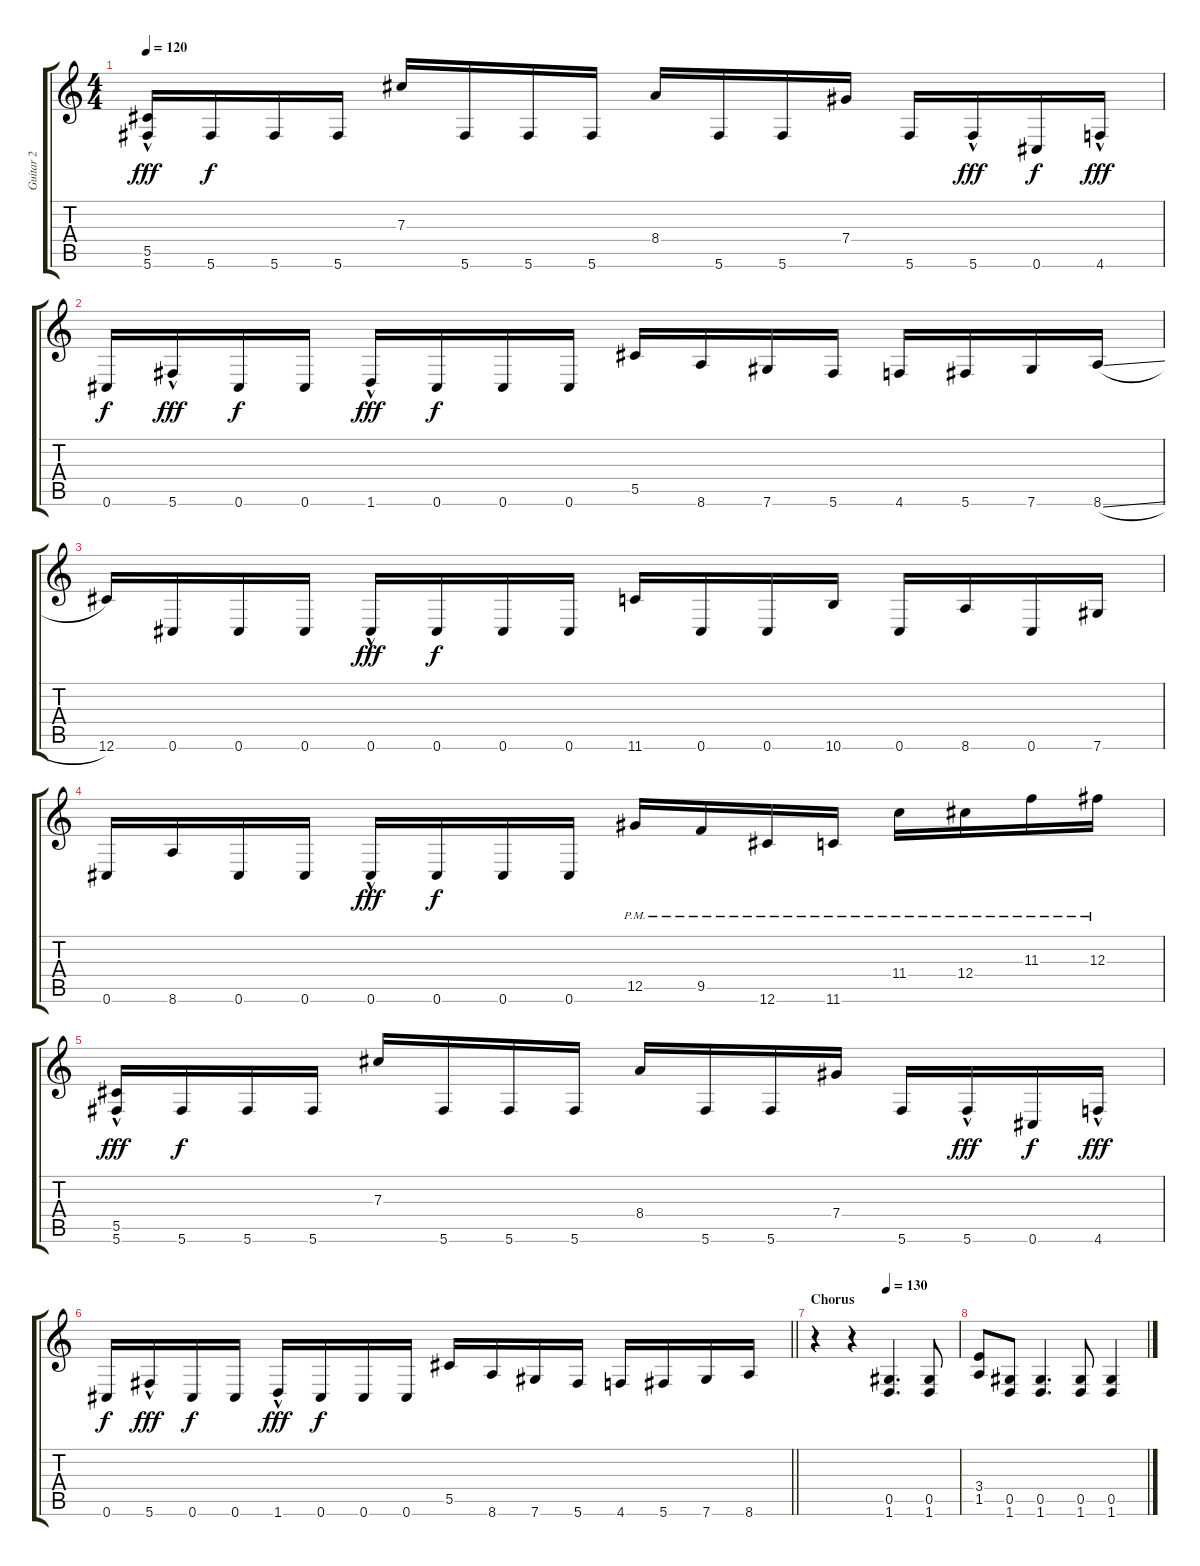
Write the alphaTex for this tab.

\track ("Guitar 2" "Guitar 2") {instrument distortionguitar}
\staff {score tabs}
\tuning (Eb4 Bb3 Gb3 Db3 Ab2 Db2) {hide}
\ts (4 4)
\tempo 120
\clef g2
\ks c
(5.5 5.6{hac}).16{dy fff} 5.6.16{dy f} 5.6.16 5.6.16 7.3.16 5.6.16 5.6.16 5.6.16 8.4.16 5.6.16 5.6.16 7.4.16 5.6.16 5.6{hac}.16{dy fff} 0.6.16{dy f} 4.6{hac}.16{dy fff} |
0.6.16{dy f} 5.6{hac}.16{dy fff} 0.6.16{dy f} 0.6.16 1.6{hac}.16{dy fff} 0.6.16{dy f} 0.6.16 0.6.16 5.5.16 8.6.16 7.6.16 5.6.16 4.6.16 5.6.16 7.6.16 8.6{sl}.16 |
12.6.16 0.6.16 0.6.16 0.6.16 0.6{hac}.16{dy fff} 0.6.16{dy f} 0.6.16 0.6.16 11.6.16 0.6.16 0.6.16 10.6.16 0.6.16 8.6.16 0.6.16 7.6.16 |
0.6.16 8.6.16 0.6.16 0.6.16 0.6{hac}.16{dy fff} 0.6.16{dy f} 0.6.16 0.6.16 12.5{pm}.16 9.5{pm}.16 12.6{pm}.16 11.6{pm}.16 11.4{pm}.16 12.4{pm}.16 11.3{pm}.16 12.3{pm}.16 |
(5.5 5.6{hac}).16{dy fff} 5.6.16{dy f} 5.6.16 5.6.16 7.3.16 5.6.16 5.6.16 5.6.16 8.4.16 5.6.16 5.6.16 7.4.16 5.6.16 5.6{hac}.16{dy fff} 0.6.16{dy f} 4.6{hac}.16{dy fff} |
\barLineRight lightlight
0.6.16{dy f} 5.6{hac}.16{dy fff} 0.6.16{dy f} 0.6.16 1.6{hac}.16{dy fff} 0.6.16{dy f} 0.6.16 0.6.16 5.5.16 8.6.16 7.6.16 5.6.16 4.6.16 5.6.16 7.6.16 8.6.16 |
\section ("" "Chorus")
\tempo (130 0.5)
r.4 r.4 (0.5 1.6).4{d} (0.5 1.6).8 |
(3.4 1.5).8 (0.5 1.6).8 (0.5 1.6).4{d} (0.5 1.6).8 (0.5 1.6).4
